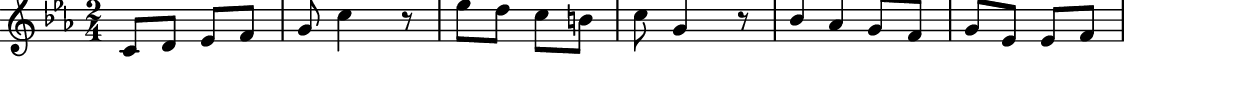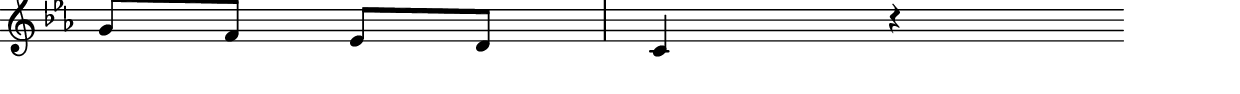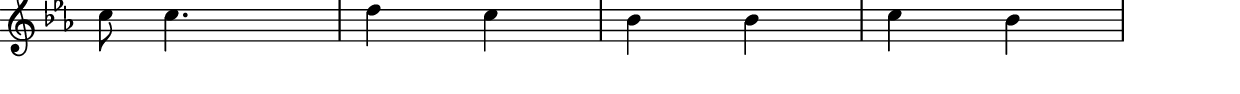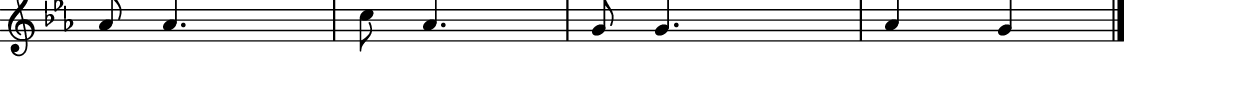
% MusicXML to Lilypond converter by Kovi

szovegAAA = \lyricmode {  "A" "sze" -- "ge" -- "di" "csi" -- "kós" "lenn" "i" -- "tat" "a" "Ti" -- "szán," "Ti" -- "zen" -- "há" -- "rom" "csen" -- "gő" "cseng" "a" "csi" -- "ka" -- "ja" "nya" -- "kán." "Ti" -- "zen" "há" -- "rom" "fod" -- "ros" "szok" -- "nya," "ke" -- "rek" "a" -- "kár" "a" "ká" -- "posz" -- "ta,"  }

szovegAAB = \lyricmode {  "Ba" -- "bá" -- "ja," "a" "Ka" -- "ti," "künn" "la" -- "kik" "a" "ta" -- "nyán," "Ti" -- "zen" -- "há" -- "rom" "fod" -- "ros" "szok" -- "nya" "ring" "az" "ol" -- "da" -- "lán."  \skip 4  \skip 4  \skip 4  \skip 4  \skip 4  \skip 4  \skip 4  \skip 4  \skip 4  \skip 4  \skip 4  \skip 4  \skip 4  \skip 4  \skip 4  }

% Analyzing...
% 1 parts
% 1 Staff
% forceBassClefActive = 
melody = {
% 44 notes in the part
% 1 voices

\new Staff
\new Voice {
% 44 notes
% 16 mesaures

\override Score.RehearsalMark #'break-visibility = #begin-of-line-invisible
% Measure 1
\clef "treble"
\key ees \major
\time 2/4 
c'8 d'8 ees'8 f'8 
% Measure 2
g'8 c''4 r8 
% Measure 3
ees''8 d''8 c''8 b'8 
% Measure 4
c''8 g'4 r8 
% Measure 5
bes'8 aes'8 g'8 f'8 
% Measure 6
g'8 ees'8 ees'8 f'8 
% Measure 7
\break
g'8 f'8 ees'8 d'8 
% Measure 8
c'4 r4 
\override Score.RehearsalMark #'self-alignment-X = #RIGHT
\mark \markup{\fontsize #-0.5 {"Fine"}}
\bar ":|" 
% Measure 9
\break
c''8 c''4. 
% Measure 10
d''4 c''4 
% Measure 11
bes'4 bes'4 
% Measure 12
c''4 bes'4 
% Measure 13
aes'8 aes'4. 
% Measure 14
c''8 aes'4. 
% Measure 15
g'8 g'4. 
% Measure 16
aes'4 g'4 \bar "|." 
} % voice
} % melody


harmonies = \chordmode {
% 11 chords
\germanChords
c4:m s4 s4 s4 g4 s4 c4:m s4 f4:m s4 c4:m s4 g4 s4 c4:m s4 c4:m s4 s4 s4 g4 s4 s4 s4 f4:m s4 s4 s4 c4:m
}

\include "../../definitions.ly"
